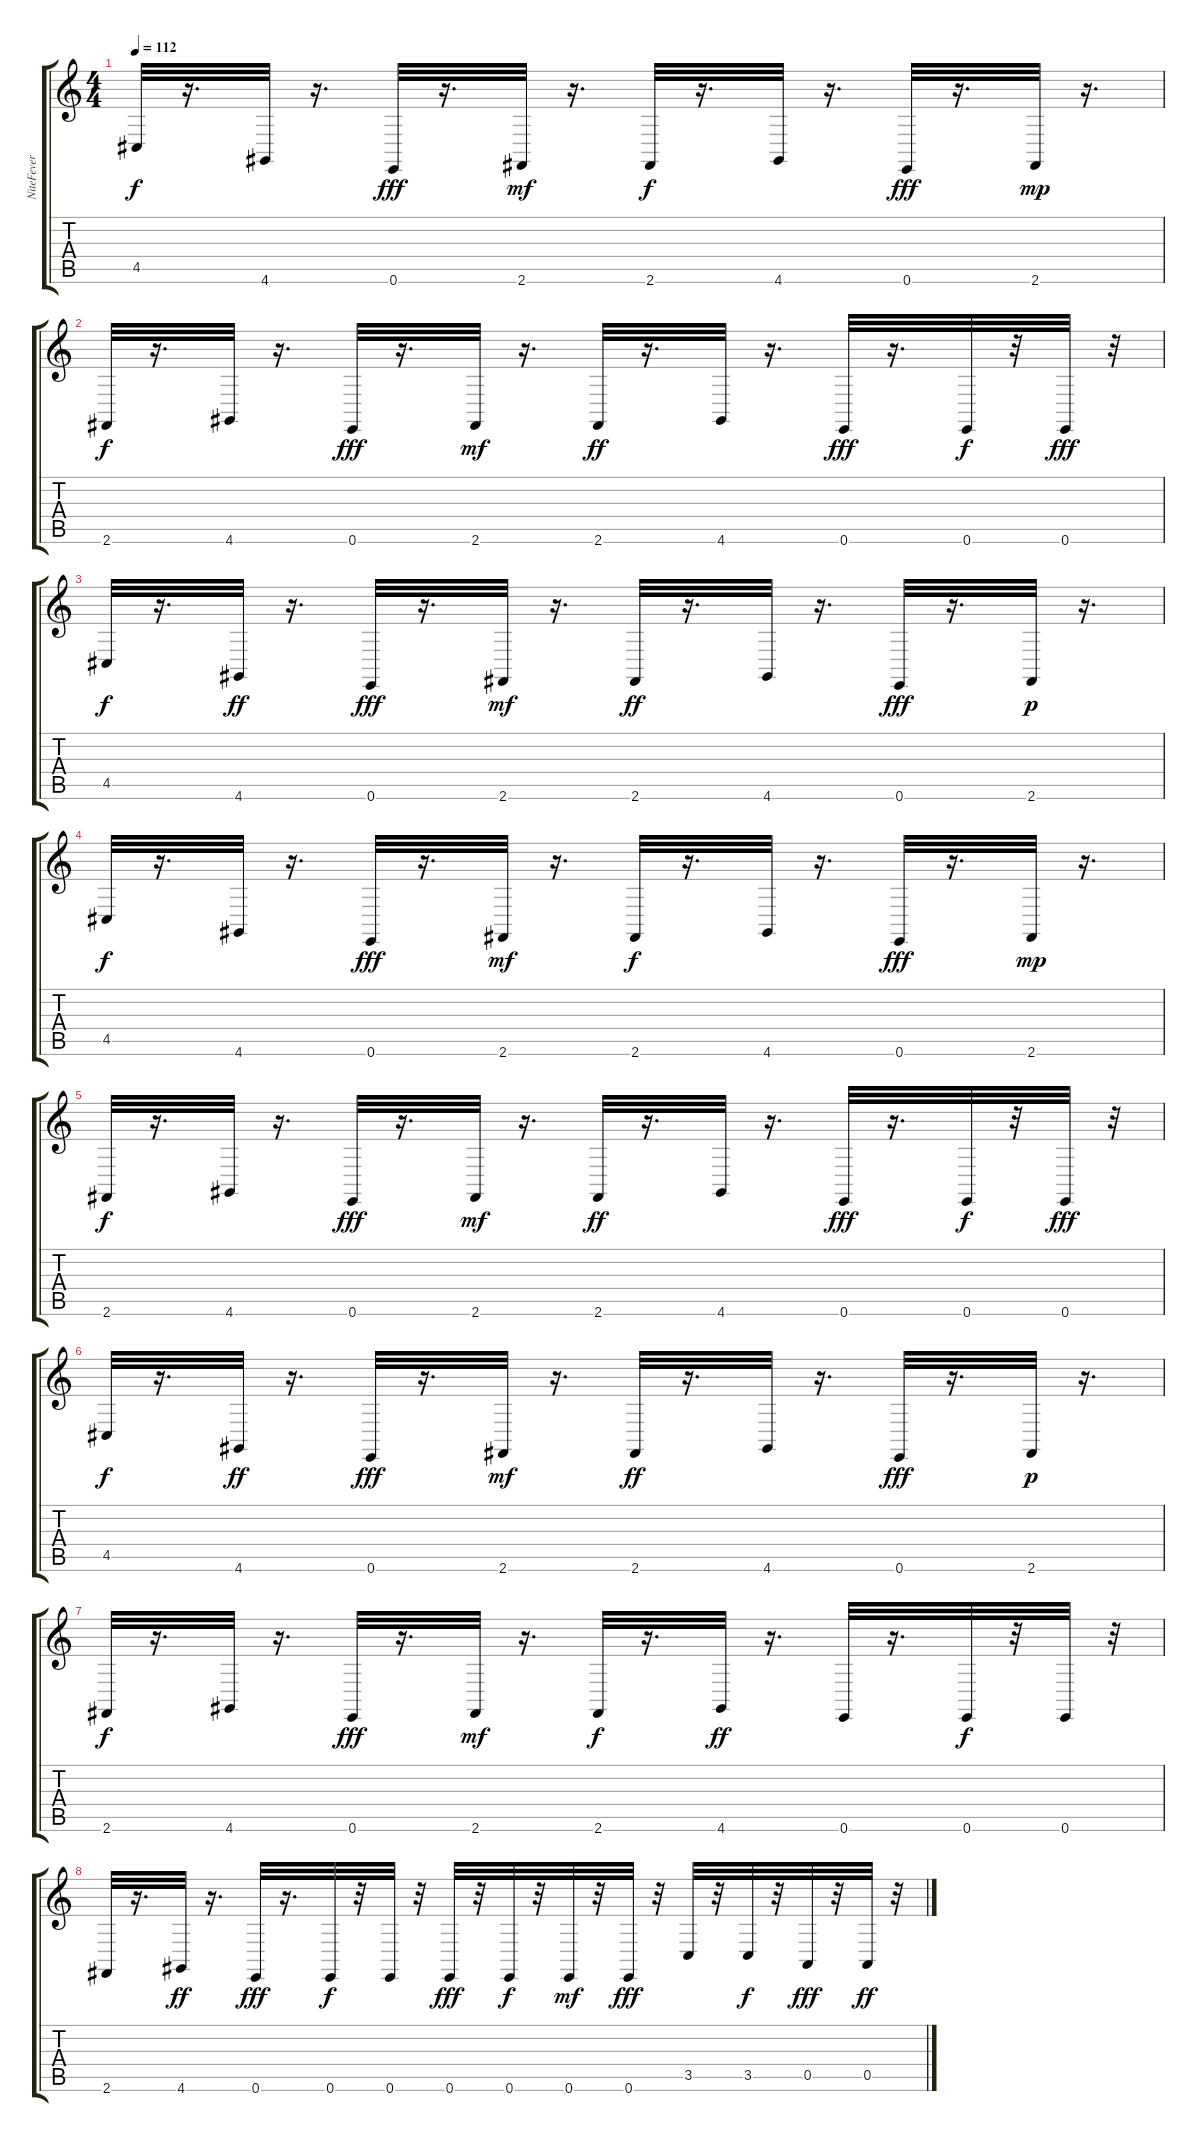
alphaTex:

\track ("NiteFever         8 " "NiteFever ") {solo instrument melodictom}
\staff {score tabs}
\tuning (E4 B3 G3 D3 A2 E2) {hide}
\ts (4 4)
\tempo 112
\clef g2
\ks c
4.5.32{dy f} r.16{d} 4.6.32 r.16{d} 0.6.32{dy fff} r.16{d} 2.6.32{dy mf} r.16{d} 2.6.32{dy f} r.16{d} 4.6.32 r.16{d} 0.6.32{dy fff} r.16{d} 2.6.32{dy mp} r.16{d} |
2.6.32{dy f} r.16{d} 4.6.32 r.16{d} 0.6.32{dy fff} r.16{d} 2.6.32{dy mf} r.16{d} 2.6.32{dy ff} r.16{d} 4.6.32 r.16{d} 0.6.32{dy fff} r.16{d} 0.6.32{dy f} r.32 0.6.32{dy fff} r.32 |
4.5.32{dy f} r.16{d} 4.6.32{dy ff} r.16{d} 0.6.32{dy fff} r.16{d} 2.6.32{dy mf} r.16{d} 2.6.32{dy ff} r.16{d} 4.6.32 r.16{d} 0.6.32{dy fff} r.16{d} 2.6.32{dy p} r.16{d} |
4.5.32{dy f} r.16{d} 4.6.32 r.16{d} 0.6.32{dy fff} r.16{d} 2.6.32{dy mf} r.16{d} 2.6.32{dy f} r.16{d} 4.6.32 r.16{d} 0.6.32{dy fff} r.16{d} 2.6.32{dy mp} r.16{d} |
2.6.32{dy f} r.16{d} 4.6.32 r.16{d} 0.6.32{dy fff} r.16{d} 2.6.32{dy mf} r.16{d} 2.6.32{dy ff} r.16{d} 4.6.32 r.16{d} 0.6.32{dy fff} r.16{d} 0.6.32{dy f} r.32 0.6.32{dy fff} r.32 |
4.5.32{dy f} r.16{d} 4.6.32{dy ff} r.16{d} 0.6.32{dy fff} r.16{d} 2.6.32{dy mf} r.16{d} 2.6.32{dy ff} r.16{d} 4.6.32 r.16{d} 0.6.32{dy fff} r.16{d} 2.6.32{dy p} r.16{d} |
2.6.32{dy f} r.16{d} 4.6.32 r.16{d} 0.6.32{dy fff} r.16{d} 2.6.32{dy mf} r.16{d} 2.6.32{dy f} r.16{d} 4.6.32{dy ff} r.16{d} 0.6.32 r.16{d} 0.6.32{dy f} r.32 0.6.32 r.32 |
2.6.32 r.16{d} 4.6.32{dy ff} r.16{d} 0.6.32{dy fff} r.16{d} 0.6.32{dy f} r.32 0.6.32 r.32 0.6.32{dy fff} r.32 0.6.32{dy f} r.32 0.6.32{dy mf} r.32 0.6.32{dy fff} r.32 3.5.32 r.32 3.5.32{dy f} r.32 0.5.32{dy fff} r.32 0.5.32{dy ff} r.32
